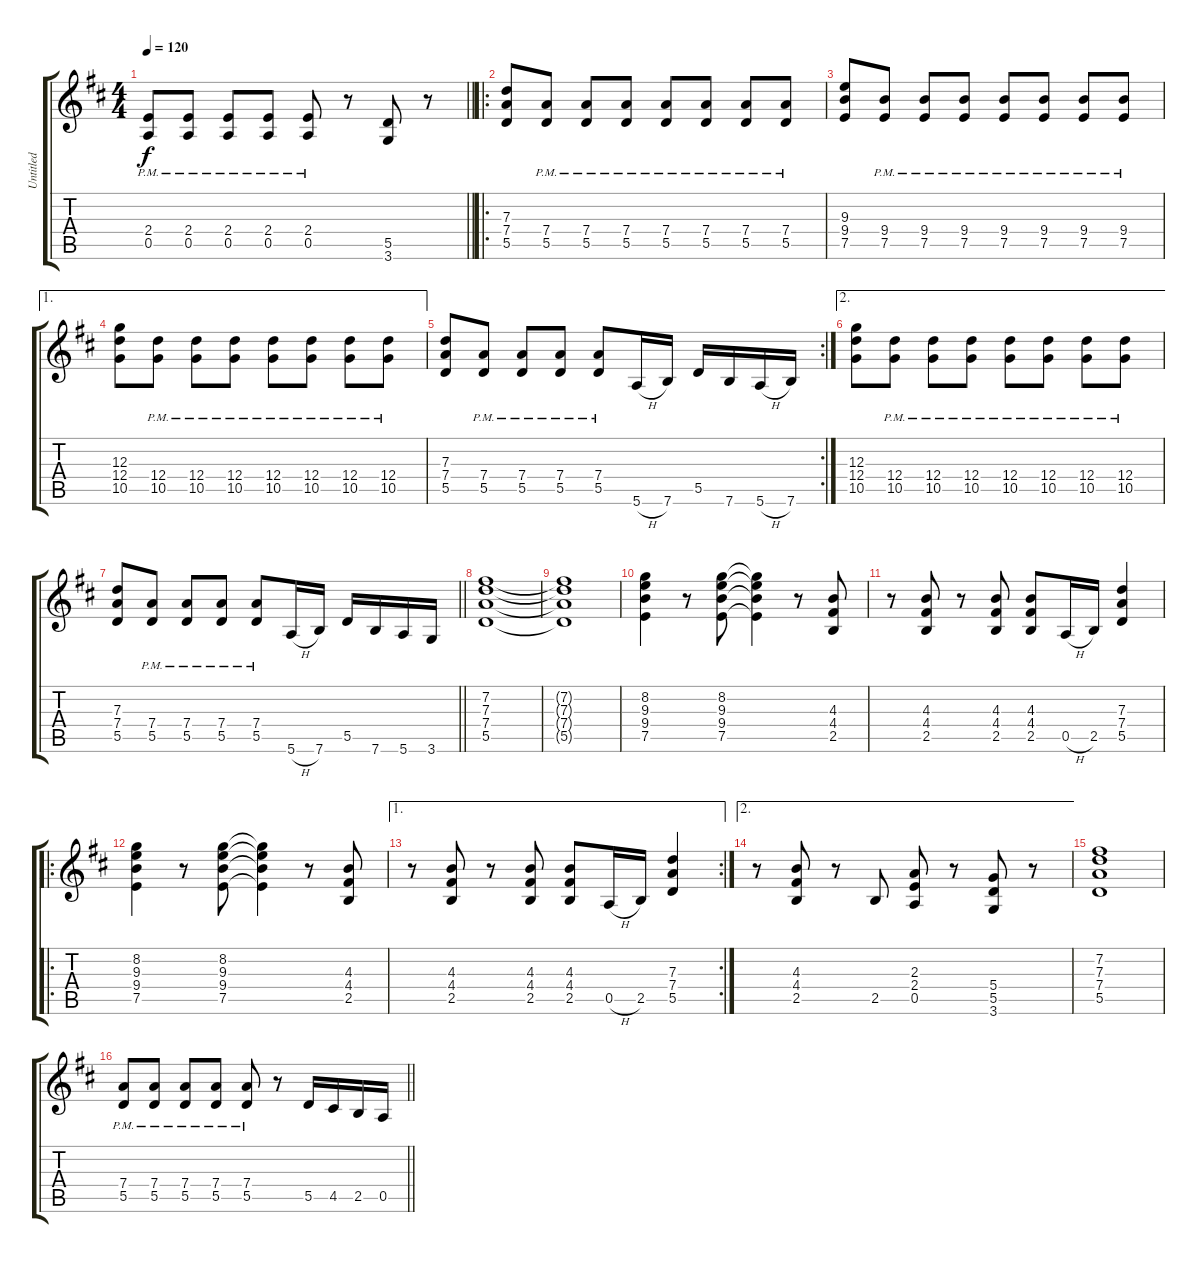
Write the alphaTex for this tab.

\track ("Untitled" "Untitled") {instrument distortionguitar}
\staff {score tabs}
\tuning (E4 B3 G3 D3 A2 E2) {hide}
\ts (4 4)
\tempo 120
\clef g2
\barLineRight lightlight
\ks d
(2.4{pm} 0.5{pm}).8{dy f} (2.4{pm} 0.5{pm}).8 (2.4{pm} 0.5{pm}).8 (2.4{pm} 0.5{pm}).8 (2.4{pm} 0.5{pm}).8 r.8 (5.5 3.6).8 r.8 |
\ro
(7.3 7.4 5.5).8 (7.4{pm} 5.5{pm}).8 (7.4{pm} 5.5{pm}).8 (7.4{pm} 5.5{pm}).8 (7.4{pm} 5.5{pm}).8 (7.4{pm} 5.5{pm}).8 (7.4{pm} 5.5{pm}).8 (7.4{pm} 5.5{pm}).8 |
(9.3 9.4 7.5).8 (9.4{pm} 7.5{pm}).8 (9.4{pm} 7.5{pm}).8 (9.4{pm} 7.5{pm}).8 (9.4{pm} 7.5{pm}).8 (9.4{pm} 7.5{pm}).8 (9.4{pm} 7.5{pm}).8 (9.4{pm} 7.5{pm}).8 |
\ae 1
(12.3 12.4 10.5).8 (12.4{pm} 10.5{pm}).8 (12.4{pm} 10.5{pm}).8 (12.4{pm} 10.5{pm}).8 (12.4{pm} 10.5{pm}).8 (12.4{pm} 10.5{pm}).8 (12.4{pm} 10.5{pm}).8 (12.4{pm} 10.5{pm}).8 |
\rc 2
(7.3 7.4 5.5).8 (7.4{pm} 5.5{pm}).8 (7.4{pm} 5.5{pm}).8 (7.4{pm} 5.5{pm}).8 (7.4{pm} 5.5{pm}).8 5.6{h}.16 7.6.16 5.5.16 7.6.16 5.6{h}.16 7.6.16 |
\ae 2
(12.3 12.4 10.5).8 (12.4{pm} 10.5{pm}).8 (12.4{pm} 10.5{pm}).8 (12.4{pm} 10.5{pm}).8 (12.4{pm} 10.5{pm}).8 (12.4{pm} 10.5{pm}).8 (12.4{pm} 10.5{pm}).8 (12.4{pm} 10.5{pm}).8 |
\barLineRight lightlight
(7.3 7.4 5.5).8 (7.4{pm} 5.5{pm}).8 (7.4{pm} 5.5{pm}).8 (7.4{pm} 5.5{pm}).8 (7.4{pm} 5.5{pm}).8 5.6{h}.16 7.6.16 5.5.16 7.6.16 5.6.16 3.6.16 |
(7.2 7.3 7.4 5.5).1 |
(7.2{t} 7.3{t} 7.4{t} 5.5{t}).1 |
(8.2 9.3 9.4 7.5).4 r.8 (8.2 9.3 9.4 7.5).8 (8.2{t} 9.3{t} 9.4{t} 7.5{t}).4 r.8 (4.3 4.4 2.5).8 |
r.8 (4.3 4.4 2.5).8 r.8 (4.3 4.4 2.5).8 (4.3 4.4 2.5).8 0.5{h}.16 2.5.16 (7.3 7.4 5.5).4 |
\ro
(8.2 9.3 9.4 7.5).4 r.8 (8.2 9.3 9.4 7.5).8 (8.2{t} 9.3{t} 9.4{t} 7.5{t}).4 r.8 (4.3 4.4 2.5).8 |
\ae 1
\rc 2
r.8 (4.3 4.4 2.5).8 r.8 (4.3 4.4 2.5).8 (4.3 4.4 2.5).8 0.5{h}.16 2.5.16 (7.3 7.4 5.5).4 |
\ae 2
r.8 (4.3 4.4 2.5).8 r.8 2.5.8 (2.3 2.4 0.5).8 r.8 (5.4 5.5 3.6).8 r.8 |
(7.2 7.3 7.4 5.5).1 |
\barLineRight lightlight
(7.4{pm} 5.5{pm}).8 (7.4{pm} 5.5{pm}).8 (7.4{pm} 5.5{pm}).8 (7.4{pm} 5.5{pm}).8 (7.4{pm} 5.5{pm}).8 r.8 5.5.16 4.5.16 2.5.16 0.5.16
